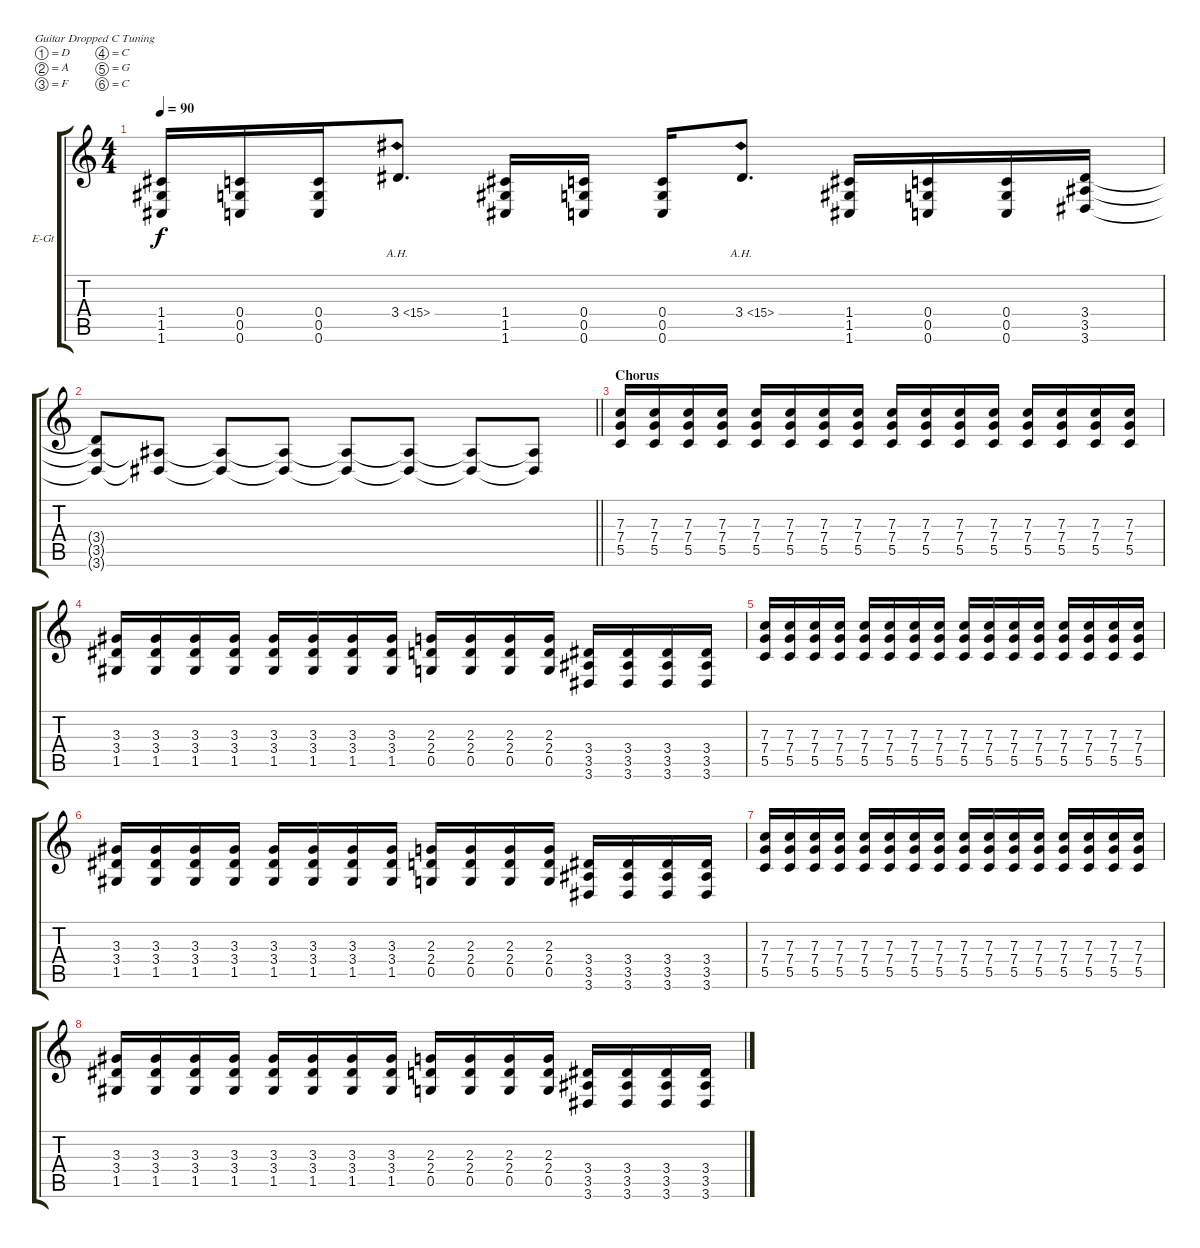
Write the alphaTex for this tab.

\bracketExtendMode groupsimilarinstruments
\firstSystemTrackNameOrientation horizontal
\otherSystemsTrackNameOrientation horizontal
\track ("Matthew Tuck" "E-Gt") {instrument overdrivenguitar}
\staff {score tabs}
\tuning (D4 A3 F3 C3 G2 C2)
\ts (4 4)
\tempo 90
\clef g2
\ks c
(1.5 1.6 1.4).16{dy f} (0.5 0.6 0.4).16 (0.5 0.6 0.4).16 3.4{ah 12}.8{d} (1.5 1.6 1.4).16 (0.5 0.6 0.4).16 (0.5 0.6 0.4).16 3.4{ah 12}.8{d} (1.5 1.6 1.4).16 (0.5 0.6 0.4).16 (0.5 0.6 0.4).16 (3.5 3.6 3.4).16 |
\barLineRight lightlight
(3.5{t} 3.6{t} 3.4{t}).8 (3.5{t} 3.6{t}).8 (3.5{t} 3.6{t}).8 (3.5{t} 3.6{t}).8 (3.5{t} 3.6{t}).8 (3.5{t} 3.6{t}).8 (3.5{t} 3.6{t}).8 (3.5{t} 3.6{t}).8 |
\section ("" "Chorus")
(7.3 7.4 5.5).16 (7.3 7.4 5.5).16 (7.3 7.4 5.5).16 (7.3 7.4 5.5).16 (7.3 7.4 5.5).16 (7.3 7.4 5.5).16 (7.3 7.4 5.5).16 (7.3 7.4 5.5).16 (7.3 7.4 5.5).16 (7.3 7.4 5.5).16 (7.3 7.4 5.5).16 (7.3 7.4 5.5).16 (7.3 7.4 5.5).16 (7.3 7.4 5.5).16 (7.3 7.4 5.5).16 (7.3 7.4 5.5).16 |
(3.3 3.4 1.5).16 (3.3 3.4 1.5).16 (3.3 3.4 1.5).16 (3.3 3.4 1.5).16 (3.3 3.4 1.5).16 (3.3 3.4 1.5).16 (3.3 3.4 1.5).16 (3.3 3.4 1.5).16 (2.3 2.4 0.5).16 (2.3 2.4 0.5).16 (2.3 2.4 0.5).16 (2.3 2.4 0.5).16 (3.4 3.5 3.6).16 (3.4 3.5 3.6).16 (3.4 3.5 3.6).16 (3.4 3.5 3.6).16 |
(7.3 7.4 5.5).16 (7.3 7.4 5.5).16 (7.3 7.4 5.5).16 (7.3 7.4 5.5).16 (7.3 7.4 5.5).16 (7.3 7.4 5.5).16 (7.3 7.4 5.5).16 (7.3 7.4 5.5).16 (7.3 7.4 5.5).16 (7.3 7.4 5.5).16 (7.3 7.4 5.5).16 (7.3 7.4 5.5).16 (7.3 7.4 5.5).16 (7.3 7.4 5.5).16 (7.3 7.4 5.5).16 (7.3 7.4 5.5).16 |
(3.3 3.4 1.5).16 (3.3 3.4 1.5).16 (3.3 3.4 1.5).16 (3.3 3.4 1.5).16 (3.3 3.4 1.5).16 (3.3 3.4 1.5).16 (3.3 3.4 1.5).16 (3.3 3.4 1.5).16 (2.3 2.4 0.5).16 (2.3 2.4 0.5).16 (2.3 2.4 0.5).16 (2.3 2.4 0.5).16 (3.4 3.5 3.6).16 (3.4 3.5 3.6).16 (3.4 3.5 3.6).16 (3.4 3.5 3.6).16 |
(7.3 7.4 5.5).16 (7.3 7.4 5.5).16 (7.3 7.4 5.5).16 (7.3 7.4 5.5).16 (7.3 7.4 5.5).16 (7.3 7.4 5.5).16 (7.3 7.4 5.5).16 (7.3 7.4 5.5).16 (7.3 7.4 5.5).16 (7.3 7.4 5.5).16 (7.3 7.4 5.5).16 (7.3 7.4 5.5).16 (7.3 7.4 5.5).16 (7.3 7.4 5.5).16 (7.3 7.4 5.5).16 (7.3 7.4 5.5).16 |
(3.3 3.4 1.5).16 (3.3 3.4 1.5).16 (3.3 3.4 1.5).16 (3.3 3.4 1.5).16 (3.3 3.4 1.5).16 (3.3 3.4 1.5).16 (3.3 3.4 1.5).16 (3.3 3.4 1.5).16 (2.3 2.4 0.5).16 (2.3 2.4 0.5).16 (2.3 2.4 0.5).16 (2.3 2.4 0.5).16 (3.4 3.5 3.6).16 (3.4 3.5 3.6).16 (3.4 3.5 3.6).16 (3.4 3.5 3.6).16
